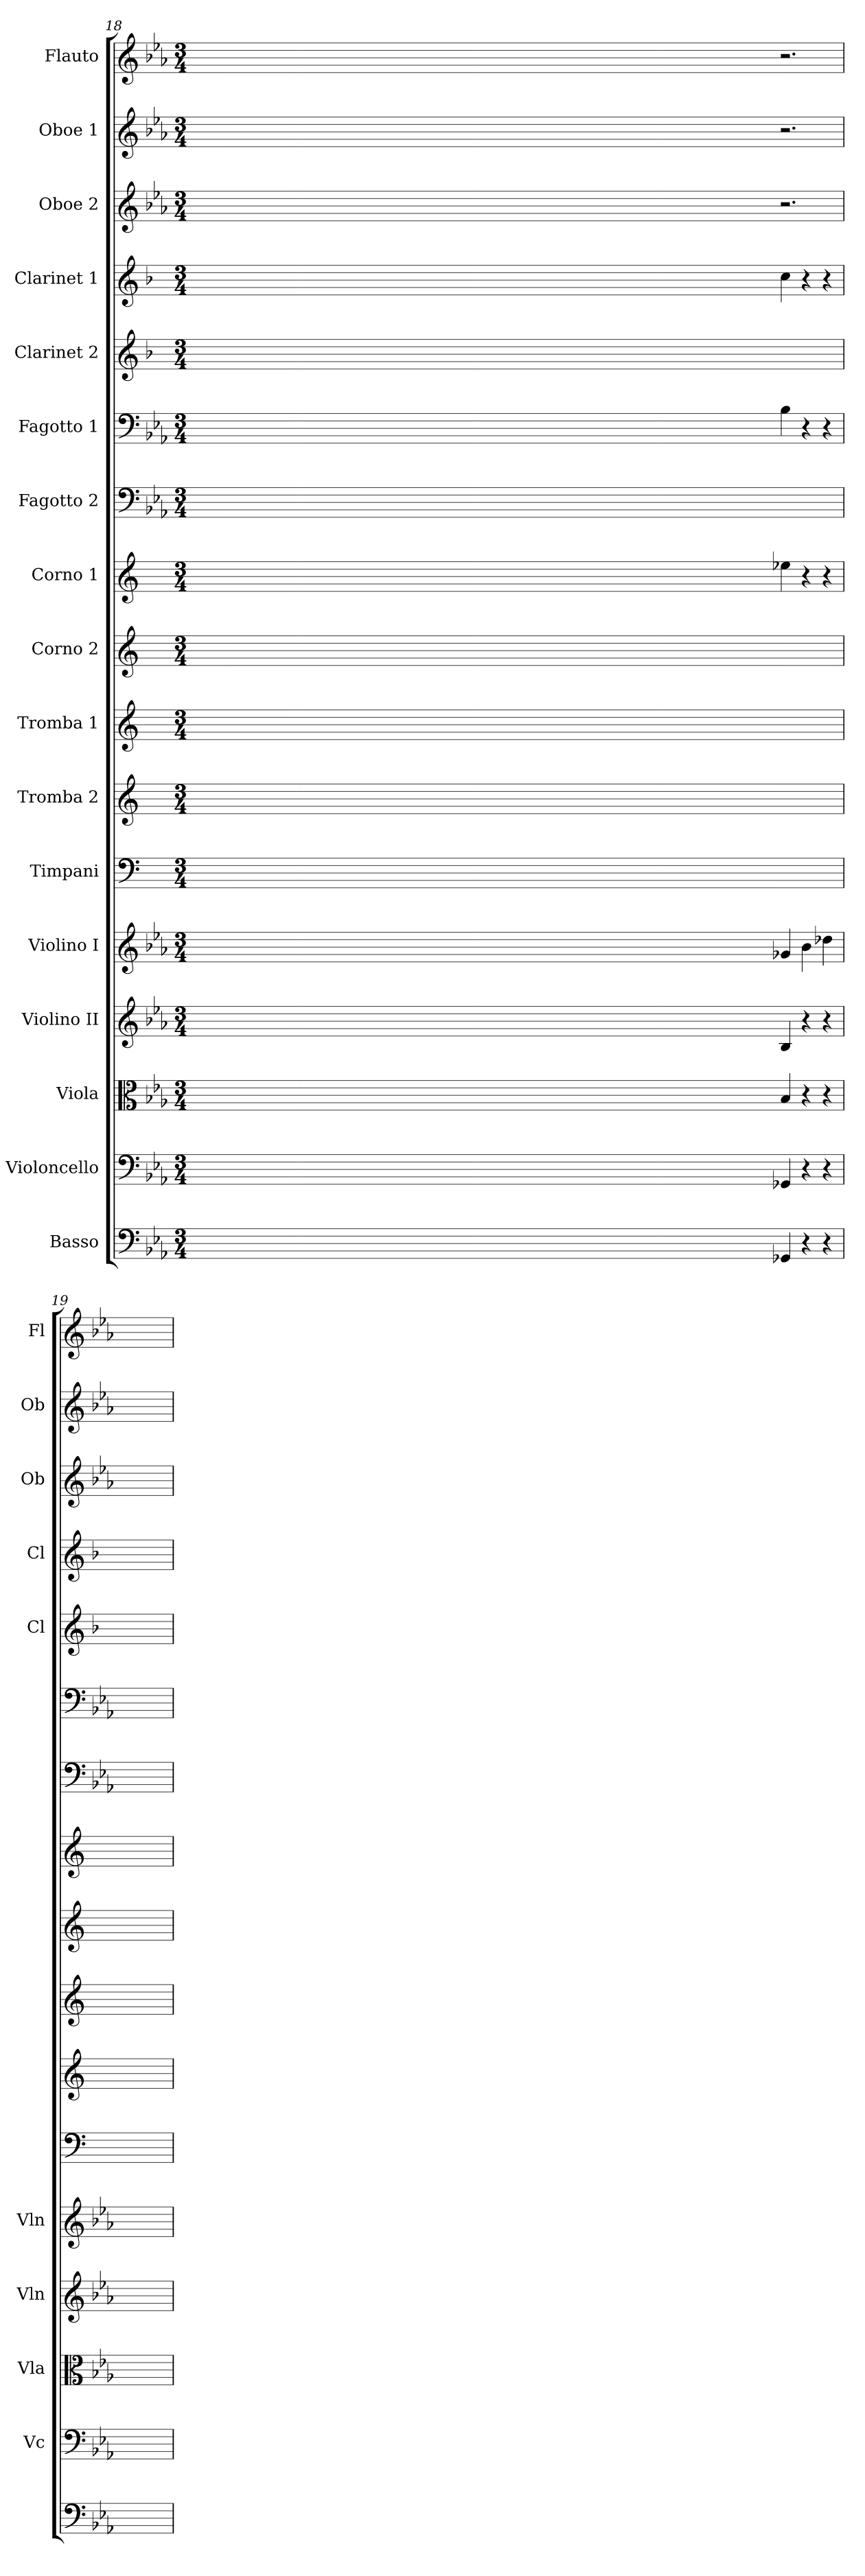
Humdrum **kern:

**kern	**kern	**kern	**kern	**kern	**kern	**kern	**kern	**kern	**kern	**kern	**kern	**kern	**kern	**kern	**kern	**kern
*part17	*part16	*part15	*part14	*part13	*part12	*part11	*part10	*part9	*part8	*part7	*part6	*part5	*part4	*part3	*part2	*part1
*staff17	*staff16	*staff15	*staff14	*staff13	*staff12	*staff11	*staff10	*staff9	*staff8	*staff7	*staff6	*staff5	*staff4	*staff3	*staff2	*staff1
*I"Basso	*I"Violoncello	*I"Viola	*I"Violino II	*I"Violino I	*I"Timpani	*I"Tromba 2	*I"Tromba 1	*I"Corno 2	*I"Corno 1	*I"Fagotto 2	*I"Fagotto 1	*I"Clarinet 2	*I"Clarinet 1	*I"Oboe 2	*I"Oboe 1	*I"Flauto
*	*I'Vc	*I'Vla	*I'Vln	*I'Vln	*	*	*	*	*	*	*	*I'Cl	*I'Cl	*I'Ob	*I'Ob	*I'Fl
*clefF4	*clefF4	*clefC3	*clefG2	*clefG2	*clefF4	*clefG2	*clefG2	*clefG2	*clefG2	*clefF4	*clefF4	*clefG2	*clefG2	*clefG2	*clefG2	*clefG2
*ITrd7c12	*	*	*	*	*	*ITrd-2c-3	*ITrd-2c-3	*ITrd5c9	*ITrd5c9	*	*	*ITrd1c2	*ITrd1c2	*	*	*
*k[b-e-a-]	*k[b-e-a-]	*k[b-e-a-]	*k[b-e-a-]	*k[b-e-a-]	*	*	*	*	*	*k[b-e-a-]	*k[b-e-a-]	*k[b-e-a-]	*k[b-e-a-]	*k[b-e-a-]	*k[b-e-a-]	*k[b-e-a-]
*M3/4	*M3/4	*M3/4	*M3/4	*M3/4	*M3/4	*M3/4	*M3/4	*M3/4	*M3/4	*M3/4	*M3/4	*M3/4	*M3/4	*M3/4	*M3/4	*M3/4
=18	=18	=18	=18	=18	=18	=18	=18	=18	=18	=18	=18	=18	=18	=18	=18	=18
2.ryy	2.ryy	2.ryy	2.ryy	2.ryy	2.ryy	2.ryy	2.ryy	2.ryy	2.ryy	2.ryy	2.ryy	2.ryy	2.ryy	2.ryy	2.ryy	2.ryy
4ryy	4ryy	4ryy	4ryy	4ryy	4ryy	4ryy	4ryy	4ryy	4ryy	4ryy	4ryy	4ryy	4ryy	4ryy	4ryy	4ryy
1ryy	1ryy	1ryy	1ryy	1ryy	1ryy	1ryy	1ryy	1ryy	1ryy	1ryy	1ryy	1ryy	1ryy	1ryy	1ryy	1ryy
1ryy	1ryy	1ryy	1ryy	1ryy	1ryy	1ryy	1ryy	1ryy	1ryy	1ryy	1ryy	1ryy	1ryy	1ryy	1ryy	1ryy
1ryy	1ryy	1ryy	1ryy	1ryy	1ryy	1ryy	1ryy	1ryy	1ryy	1ryy	1ryy	1ryy	1ryy	1ryy	1ryy	1ryy
1ryy	1ryy	1ryy	1ryy	1ryy	1ryy	1ryy	1ryy	1ryy	1ryy	1ryy	1ryy	1ryy	1ryy	1ryy	1ryy	1ryy
1ryy	1ryy	1ryy	1ryy	1ryy	1ryy	1ryy	1ryy	1ryy	1ryy	1ryy	1ryy	1ryy	1ryy	1ryy	1ryy	1ryy
1ryy	1ryy	1ryy	1ryy	1ryy	1ryy	1ryy	1ryy	1ryy	1ryy	1ryy	1ryy	1ryy	1ryy	1ryy	1ryy	1ryy
1ryy	1ryy	1ryy	1ryy	1ryy	1ryy	1ryy	1ryy	1ryy	1ryy	1ryy	1ryy	1ryy	1ryy	1ryy	1ryy	1ryy
1ryy	1ryy	1ryy	1ryy	1ryy	1ryy	1ryy	1ryy	1ryy	1ryy	1ryy	1ryy	1ryy	1ryy	1ryy	1ryy	1ryy
1ryy	1ryy	1ryy	1ryy	1ryy	1ryy	1ryy	1ryy	1ryy	1ryy	1ryy	1ryy	1ryy	1ryy	1ryy	1ryy	1ryy
1ryy	1ryy	1ryy	1ryy	1ryy	1ryy	1ryy	1ryy	1ryy	1ryy	1ryy	1ryy	1ryy	1ryy	1ryy	1ryy	1ryy
2.ryy	2.ryy	2.ryy	2.ryy	2.ryy	2.ryy	2.ryy	2.ryy	2.ryy	2.ryy	2.ryy	2.ryy	2.ryy	2.ryy	2.ryy	2.ryy	2.ryy
4GGG-X	4GG-X	4B-	4B-	4g-X	2.ryy	2.ryy	2.ryy	2.ryy	4g-X	2.ryy	4B-	2.ryy	4b-	2.r	2.r	2.r
4r	4r	4r	4r	4b-	.	.	.	.	4r	.	4r	.	4r	.	.	.
4r	4r	4r	4r	4dd-X	.	.	.	.	4r	.	4r	.	4r	.	.	.
=19	=19	=19	=19	=19	=19	=19	=19	=19	=19	=19	=19	=19	=19	=19	=19	=19
4ryy	4ryy	4ryy	4ryy	4ryy	4ryy	4ryy	4ryy	4ryy	4ryy	4ryy	4ryy	4ryy	4ryy	4ryy	4ryy	4ryy
=	=	=	=	=	=	=	=	=	=	=	=	=	=	=	=	=
*-	*-	*-	*-	*-	*-	*-	*-	*-	*-	*-	*-	*-	*-	*-	*-	*-
